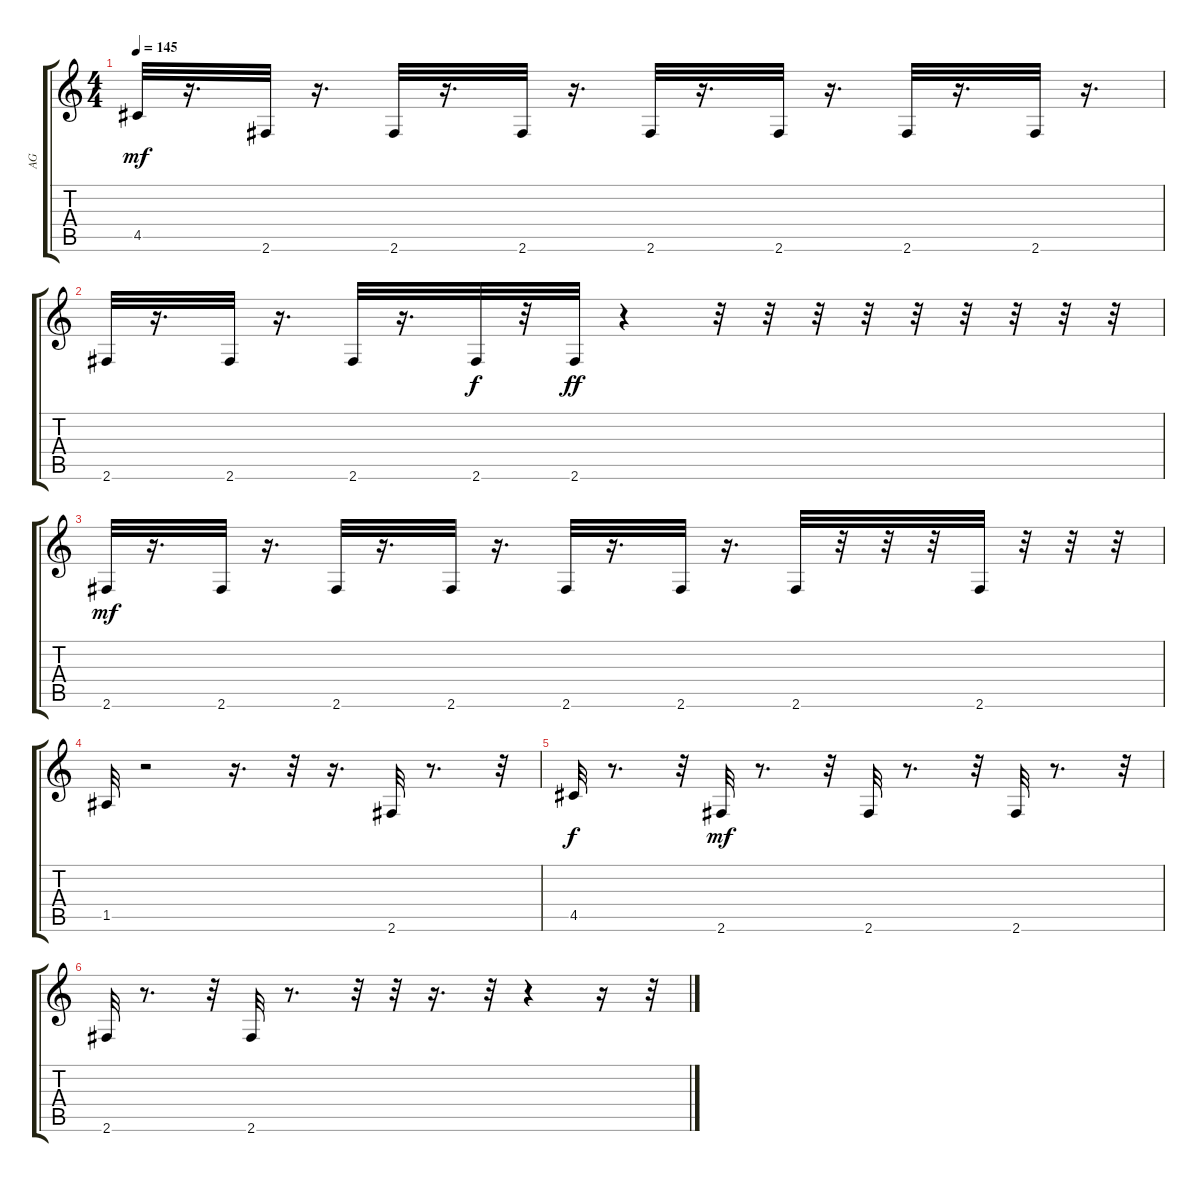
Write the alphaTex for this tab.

\track ("AG" "AG") {instrument acousticguitarsteel}
\staff {score tabs}
\tuning (E4 B3 G3 D3 A2 E2) {hide}
\ts (4 4)
\tempo 145
\clef g2
\ks c
4.5.32{dy mf} r.16{d} 2.6.32 r.16{d} 2.6.32 r.16{d} 2.6.32 r.16{d} 2.6.32 r.16{d} 2.6.32 r.16{d} 2.6.32 r.16{d} 2.6.32 r.16{d} |
2.6.32 r.16{d} 2.6.32 r.16{d} 2.6.32 r.16{d} 2.6.32{dy f} r.32 2.6.32{dy ff} r.4 r.32 r.32 r.32 r.32 r.32 r.32 r.32 r.32 r.32 |
2.6.32{dy mf} r.16{d} 2.6.32 r.16{d} 2.6.32 r.16{d} 2.6.32 r.16{d} 2.6.32 r.16{d} 2.6.32 r.16{d} 2.6.32 r.32 r.32 r.32 2.6.32 r.32 r.32 r.32 |
1.5.32 r.2 r.16{d} r.32 r.16{d} 2.6.32 r.8{d} r.32 |
4.5.32{dy f} r.8{d} r.32 2.6.32{dy mf} r.8{d} r.32 2.6.32 r.8{d} r.32 2.6.32 r.8{d} r.32 |
2.6.32 r.8{d} r.32 2.6.32 r.8{d} r.32 r.32 r.16{d} r.32 r.4 r.16 r.32
